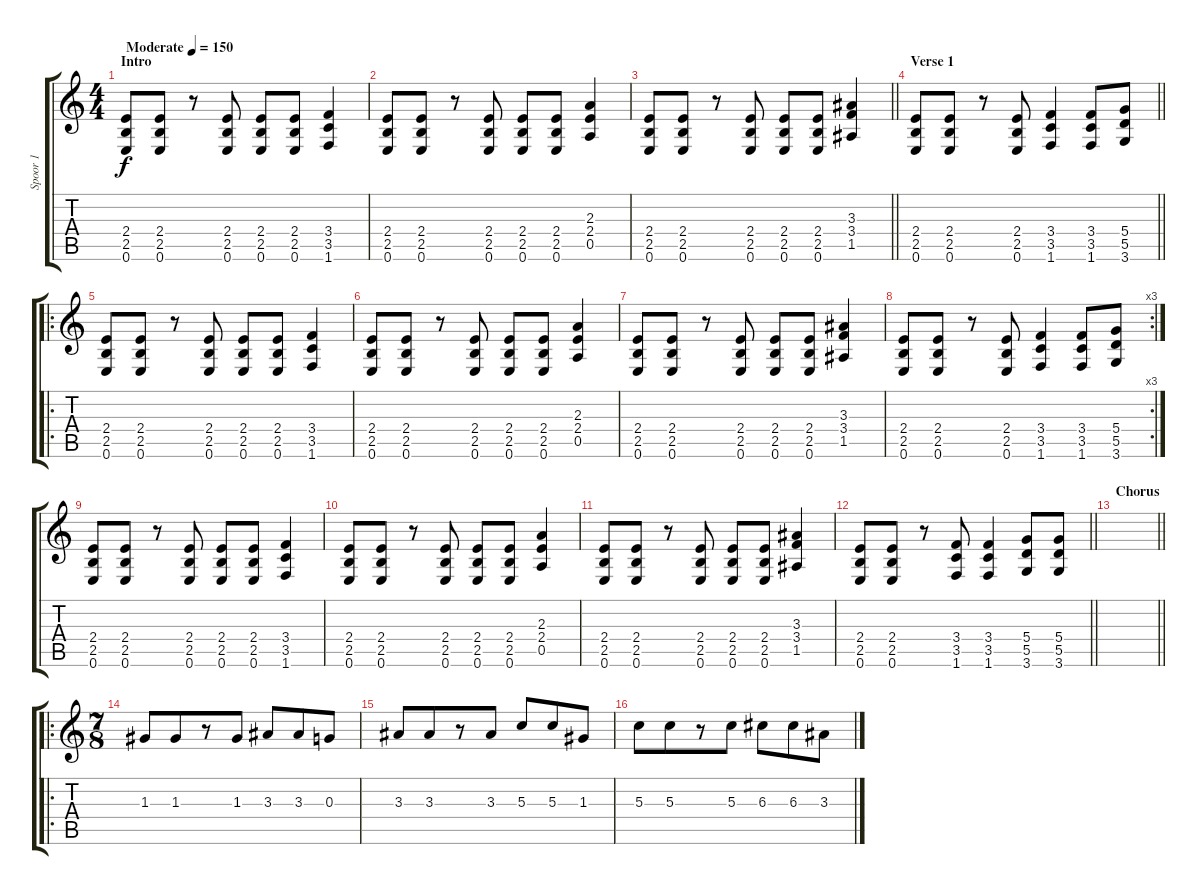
\track ("Spoor 1" "Spoor 1") {instrument distortionguitar}
\staff {score tabs}
\tuning (E4 B3 G3 D3 A2 E2) {hide}
\ts (4 4)
\section ("" "Intro")
\tempo (150 "Moderate")
\clef g2
\ks c
(2.4 2.5 0.6).8{dy f instrument distortionguitar} (2.4 2.5 0.6).8 r.8 (2.4 2.5 0.6).8 (2.4 2.5 0.6).8 (2.4 2.5 0.6).8 (3.4 3.5 1.6).4 |
(2.4 2.5 0.6).8 (2.4 2.5 0.6).8 r.8 (2.4 2.5 0.6).8 (2.4 2.5 0.6).8 (2.4 2.5 0.6).8 (2.3 2.4 0.5).4 |
\barLineRight lightlight
(2.4 2.5 0.6).8 (2.4 2.5 0.6).8 r.8 (2.4 2.5 0.6).8 (2.4 2.5 0.6).8 (2.4 2.5 0.6).8 (3.3 3.4 1.5).4 |
\section ("" "Verse 1")
\barLineRight lightlight
(2.4 2.5 0.6).8 (2.4 2.5 0.6).8 r.8 (2.4 2.5 0.6).8 (3.4 3.5 1.6).4 (3.4 3.5 1.6).8 (5.4 5.5 3.6).8 |
\ro
(2.4 2.5 0.6).8 (2.4 2.5 0.6).8 r.8 (2.4 2.5 0.6).8 (2.4 2.5 0.6).8 (2.4 2.5 0.6).8 (3.4 3.5 1.6).4 |
(2.4 2.5 0.6).8 (2.4 2.5 0.6).8 r.8 (2.4 2.5 0.6).8 (2.4 2.5 0.6).8 (2.4 2.5 0.6).8 (2.3 2.4 0.5).4 |
(2.4 2.5 0.6).8 (2.4 2.5 0.6).8 r.8 (2.4 2.5 0.6).8 (2.4 2.5 0.6).8 (2.4 2.5 0.6).8 (3.3 3.4 1.5).4 |
\rc 3
(2.4 2.5 0.6).8 (2.4 2.5 0.6).8 r.8 (2.4 2.5 0.6).8 (3.4 3.5 1.6).4 (3.4 3.5 1.6).8 (5.4 5.5 3.6).8 |
(2.4 2.5 0.6).8 (2.4 2.5 0.6).8 r.8 (2.4 2.5 0.6).8 (2.4 2.5 0.6).8 (2.4 2.5 0.6).8 (3.4 3.5 1.6).4 |
(2.4 2.5 0.6).8 (2.4 2.5 0.6).8 r.8 (2.4 2.5 0.6).8 (2.4 2.5 0.6).8 (2.4 2.5 0.6).8 (2.3 2.4 0.5).4 |
(2.4 2.5 0.6).8 (2.4 2.5 0.6).8 r.8 (2.4 2.5 0.6).8 (2.4 2.5 0.6).8 (2.4 2.5 0.6).8 (3.3 3.4 1.5).4 |
\barLineRight lightlight
(2.4 2.5 0.6).8 (2.4 2.5 0.6).8 r.8 (3.4 3.5 1.6).8 (3.4 3.5 1.6).4 (5.4 5.5 3.6).8 (5.4 5.5 3.6).8 |
\section ("" "Chorus")
\barLineRight lightlight
|
\ro
\ts (7 8)
1.3.8 1.3.8 r.8 1.3.8 3.3.8 3.3.8 0.3.8 |
3.3.8 3.3.8 r.8 3.3.8 5.3.8 5.3.8 1.3.8 |
5.3.8 5.3.8 r.8 5.3.8 6.3.8 6.3.8 3.3.8
